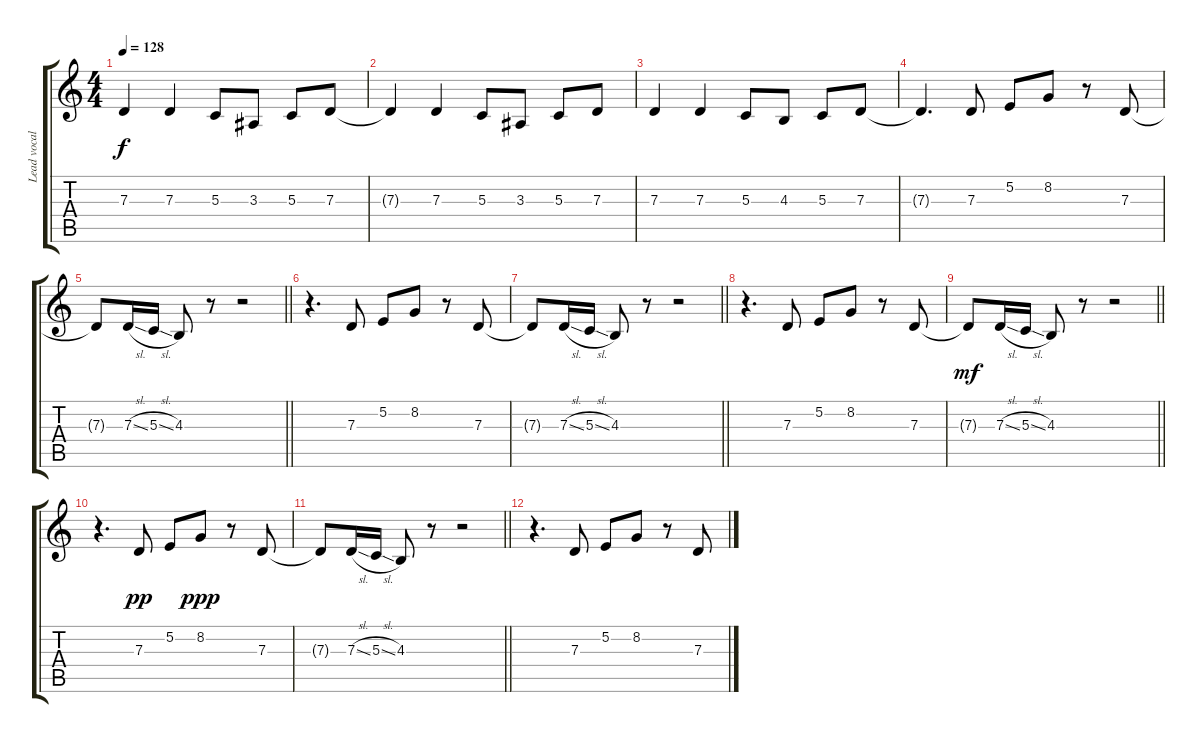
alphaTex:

\track ("Lead vocal" "Lead vocal") {instrument lead1square}
\staff {score tabs}
\tuning (E4 B3 G3 D3 A2 E2) {hide}
\ts (4 4)
\tempo 128
\clef g2
\ks c
7.3{t}.4{dy f} 7.3.4 5.3.8 3.3.8 5.3.8 7.3.8 |
7.3{t}.4 7.3.4 5.3.8 3.3.8 5.3.8 7.3.8 |
7.3.4 7.3.4 5.3.8 4.3.8 5.3.8 7.3.8 |
7.3{t}.4{d} 7.3.8 5.2.8 8.2.8 r.8 7.3.8 |
\barLineRight lightlight
7.3{t}.8 7.3{sl}.16 5.3{sl}.16 4.3.8 r.8 r.2 |
r.4{d} 7.3.8 5.2.8 8.2.8 r.8 7.3.8 |
\barLineRight lightlight
7.3{t}.8 7.3{sl}.16 5.3{sl}.16 4.3.8 r.8 r.2 |
r.4{d} 7.3.8 5.2.8 8.2.8 r.8 7.3.8 |
\barLineRight lightlight
7.3{t}.8{dy mf} 7.3{sl}.16 5.3{sl}.16 4.3.8 r.8 r.2 |
r.4{d} 7.3.8{dy pp} 5.2.8 8.2.8{dy ppp} r.8 7.3.8 |
\barLineRight lightlight
7.3{t}.8 7.3{sl}.16 5.3{sl}.16 4.3.8 r.8 r.2 |
r.4{d} 7.3.8 5.2.8 8.2.8 r.8 7.3.8
